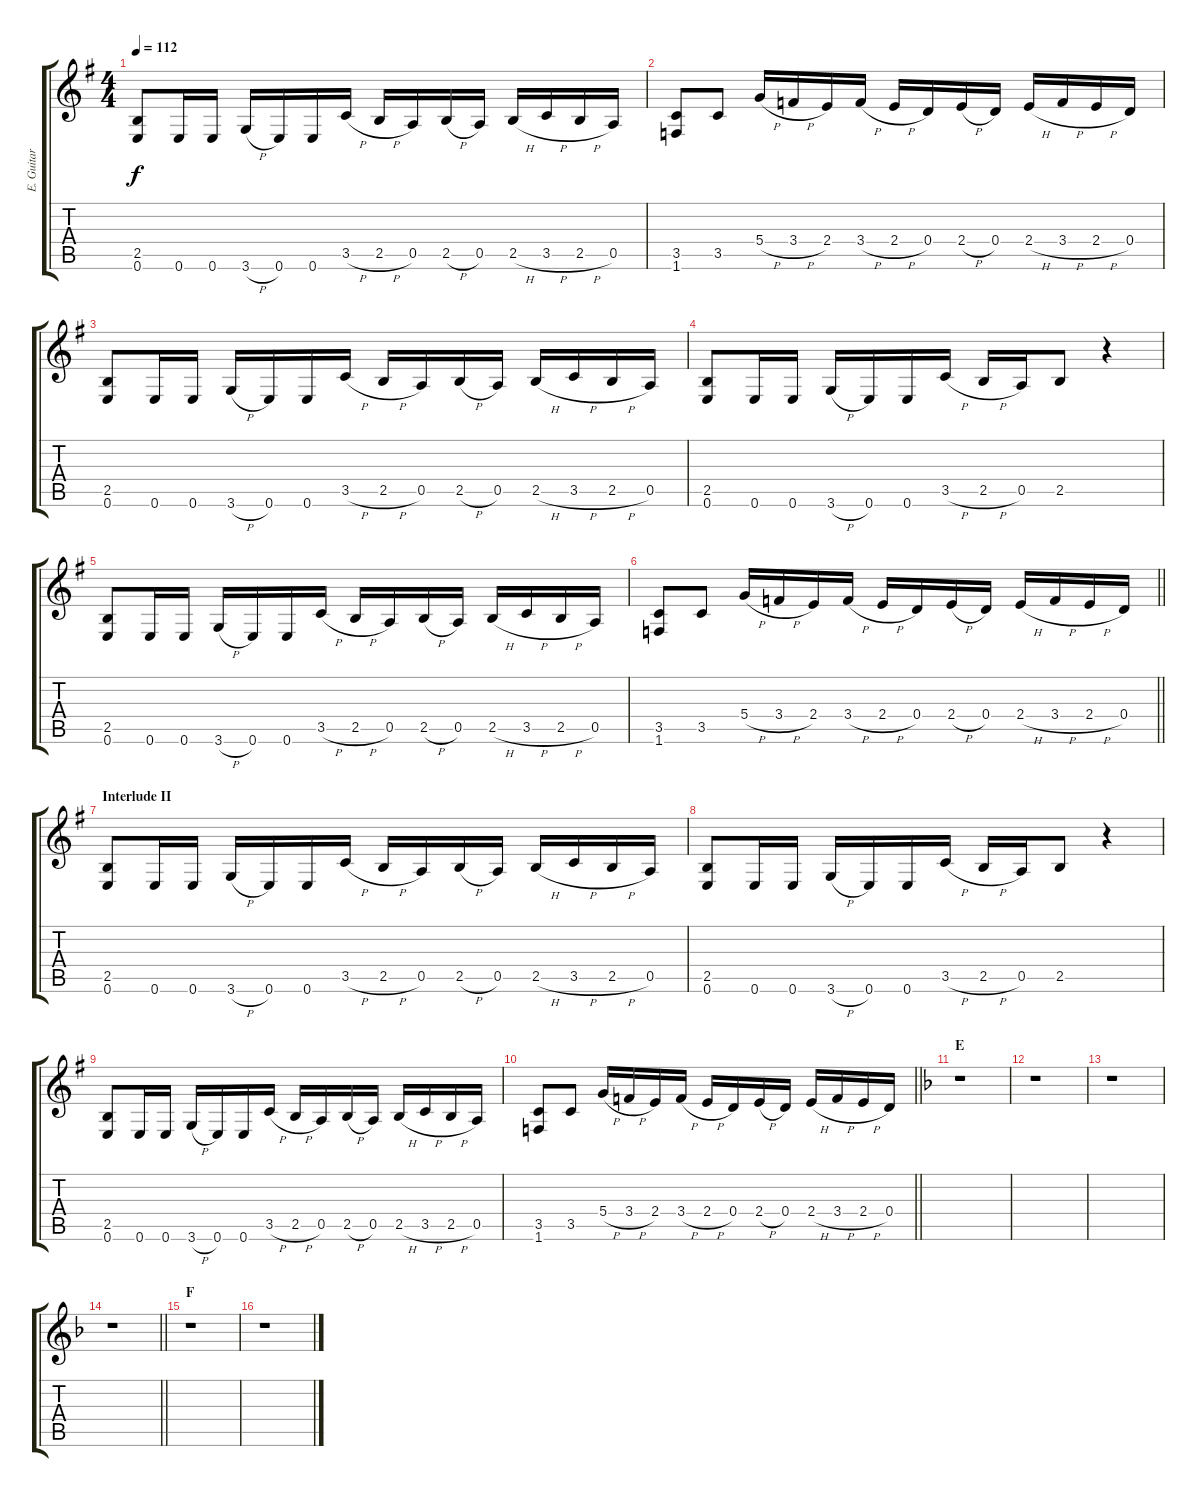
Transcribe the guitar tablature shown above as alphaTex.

\track ("E. Guitar II" "E. Guitar ") {instrument overdrivenguitar}
\staff {score tabs}
\tuning (E4 B3 G3 D3 A2 E2) {hide}
\ts (4 4)
\tempo 112
\clef g2
\ks g
(2.5 0.6).8{dy f} 0.6.16 0.6.16 3.6{h}.16 0.6.16 0.6.16 3.5{h}.16 2.5{h}.16 0.5.16 2.5{h}.16 0.5.16 2.5{h}.16 3.5{h}.16 2.5{h}.16 0.5.16 |
(3.5 1.6).8 3.5.8 5.4{h}.16 3.4{h}.16 2.4.16 3.4{h}.16 2.4{h}.16 0.4.16 2.4{h}.16 0.4.16 2.4{h}.16 3.4{h}.16 2.4{h}.16 0.4.16 |
(2.5 0.6).8 0.6.16 0.6.16 3.6{h}.16 0.6.16 0.6.16 3.5{h}.16 2.5{h}.16 0.5.16 2.5{h}.16 0.5.16 2.5{h}.16 3.5{h}.16 2.5{h}.16 0.5.16 |
(2.5 0.6).8 0.6.16 0.6.16 3.6{h}.16 0.6.16 0.6.16 3.5{h}.16 2.5{h}.16 0.5.16 2.5.8 r.4 |
(2.5 0.6).8 0.6.16 0.6.16 3.6{h}.16 0.6.16 0.6.16 3.5{h}.16 2.5{h}.16 0.5.16 2.5{h}.16 0.5.16 2.5{h}.16 3.5{h}.16 2.5{h}.16 0.5.16 |
\barLineRight lightlight
(3.5 1.6).8 3.5.8 5.4{h}.16 3.4{h}.16 2.4.16 3.4{h}.16 2.4{h}.16 0.4.16 2.4{h}.16 0.4.16 2.4{h}.16 3.4{h}.16 2.4{h}.16 0.4.16 |
\section ("" "Interlude II")
(2.5 0.6).8 0.6.16 0.6.16 3.6{h}.16 0.6.16 0.6.16 3.5{h}.16 2.5{h}.16 0.5.16 2.5{h}.16 0.5.16 2.5{h}.16 3.5{h}.16 2.5{h}.16 0.5.16 |
(2.5 0.6).8 0.6.16 0.6.16 3.6{h}.16 0.6.16 0.6.16 3.5{h}.16 2.5{h}.16 0.5.16 2.5.8 r.4 |
(2.5 0.6).8 0.6.16 0.6.16 3.6{h}.16 0.6.16 0.6.16 3.5{h}.16 2.5{h}.16 0.5.16 2.5{h}.16 0.5.16 2.5{h}.16 3.5{h}.16 2.5{h}.16 0.5.16 |
\barLineRight lightlight
(3.5 1.6).8 3.5.8 5.4{h}.16 3.4{h}.16 2.4.16 3.4{h}.16 2.4{h}.16 0.4.16 2.4{h}.16 0.4.16 2.4{h}.16 3.4{h}.16 2.4{h}.16 0.4.16 |
\section ("" "E")
\ks f
r.1 |
r.1 |
r.1 |
\barLineRight lightlight
r.1 |
\section ("" "F")
r.1 |
r.1
